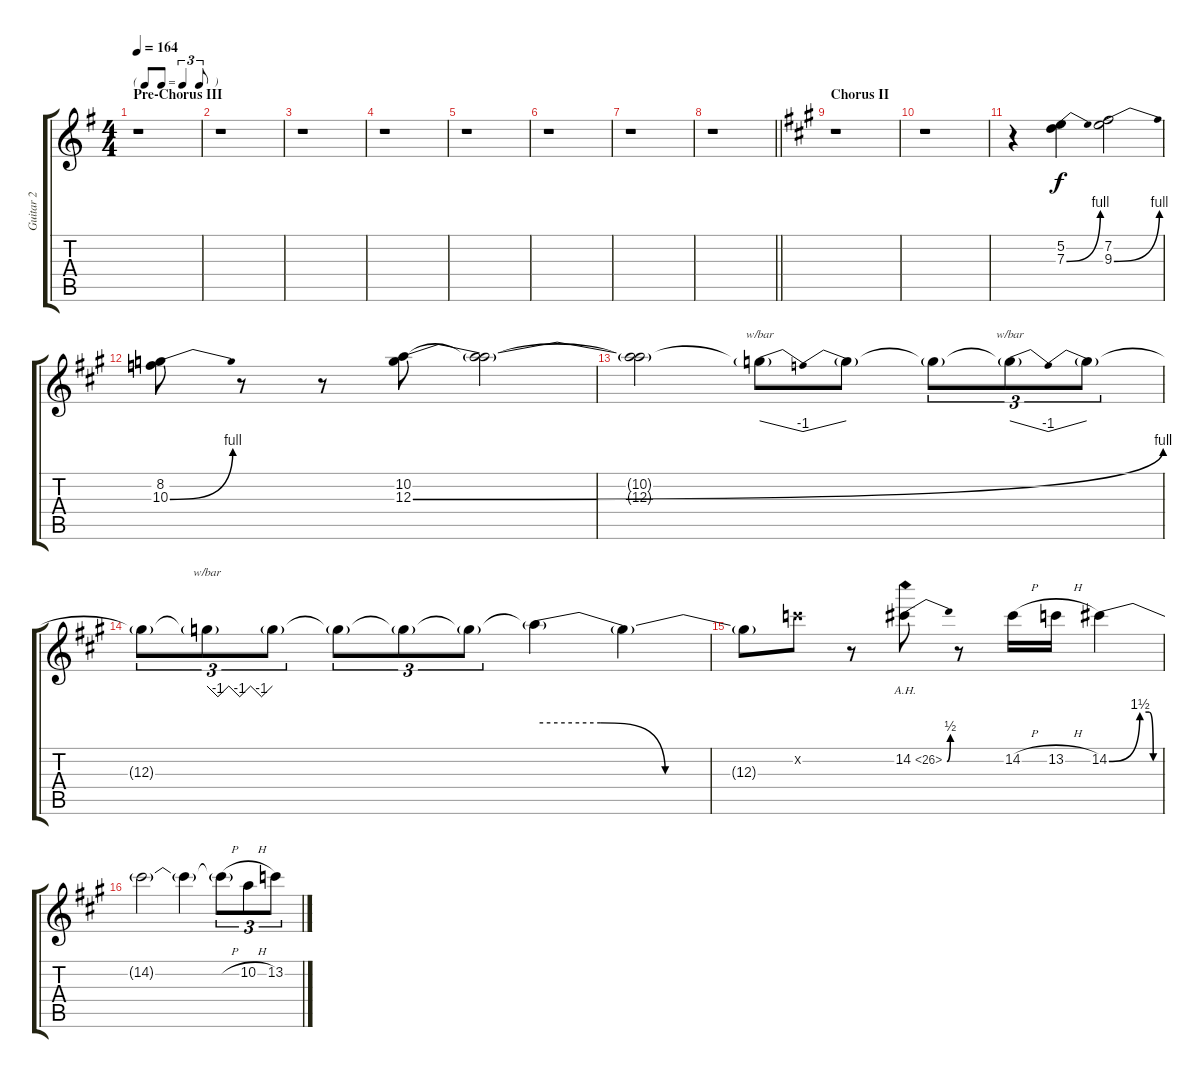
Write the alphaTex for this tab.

\track ("Guitar 2" "Guitar 2") {instrument distortionguitar}
\staff {score tabs}
\tuning (E4 B3 G3 D3 A2 E2) {hide}
\ts (4 4)
\tf triplet8th
\section ("" "Pre-Chorus III")
\tempo 164
\clef g2
\ks g
r.1{dy f} |
r.1 |
r.1 |
r.1 |
r.1 |
r.1 |
r.1 |
\barLineRight lightlight
r.1 |
\section ("" "Chorus II")
\ks a
r.1 |
r.1 |
r.4 (5.2 7.3{be (bend 0 0 60 4)}).4 (7.2 9.3{be (bend 0 0 60 4)}).2 |
(8.2 10.3{be (bend 0 0 60 4)}).8 r.8 r.8 (10.2 12.3{be (bend 0 0 60 4)}).8 (10.2{t} 12.3{t}).2 |
(10.2{t} 12.3{t}).2 12.3{t}.8{tbe (dip default 0 0 42 -4 60 0)} 12.3{t}.8 12.3{t}.8{tu (3 2)} 12.3{t}.8{tu (3 2) tbe (dip default 0 0 30 -4 60 0)} 12.3{t}.8{tu (3 2)} |
12.3{t}.8{tu (3 2)} 12.3{t}.8{tu (3 2) tbe (custom default 0 0 10 -4 20 0 30 -4 40 0 50 -4 60 0)} 12.3{t}.8{tu (3 2)} 12.3{t}.8{tu (3 2)} 12.3{t}.8{tu (3 2)} 12.3{t}.8{tu (3 2)} 12.3{be (custom 0 4 15 4 30 0 60 0) t}.4 12.3{t}.4 |
12.3{t}.8 13.2{x}.8 r.8 14.2{be (bend 0 0 60 2) ah 12}.8 r.8 14.2{h}.16 13.2{h}.16 14.2{be (custom 0 0 37 6 48 6 53 0 60 0)}.4 |
14.2{t}.2 14.2{t}.4 14.2{h t}.8{tu (3 2)} 10.2{h}.8{tu (3 2)} 13.2{h}.8{tu (3 2)}
